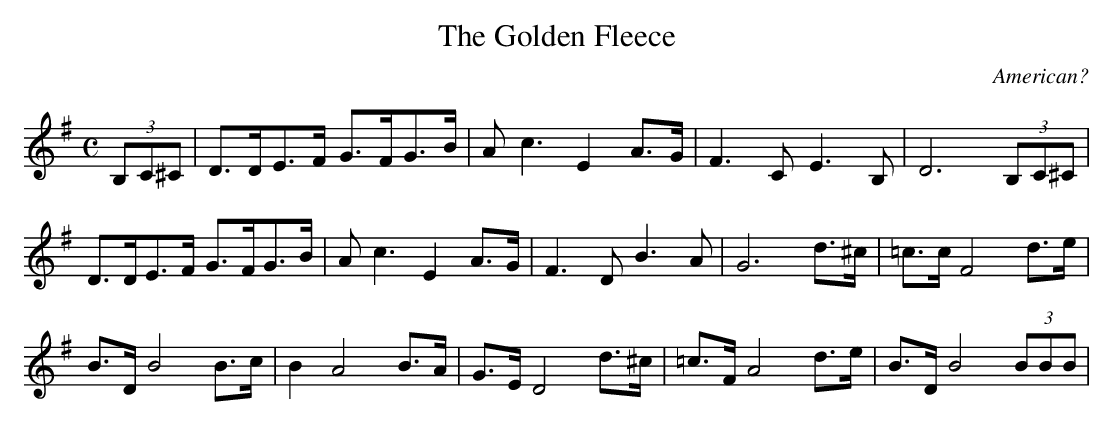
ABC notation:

X:1
T:The Golden Fleece
M:C
L:1/8
O:American?
K:G
(3B,C^C|D>DE>F G>FG>B|Ac3E2A>G|F3CE3B,|D6(3B,C^C|
D>DE>F G>FG>B|Ac3E2A>G|F3DB3A|G6d>^c|=c>cF4d>e|
B>DB4B>c|B2A4B>A|G>ED4d>^c|=c>FA4d>e|B>DB4(3BBB|
